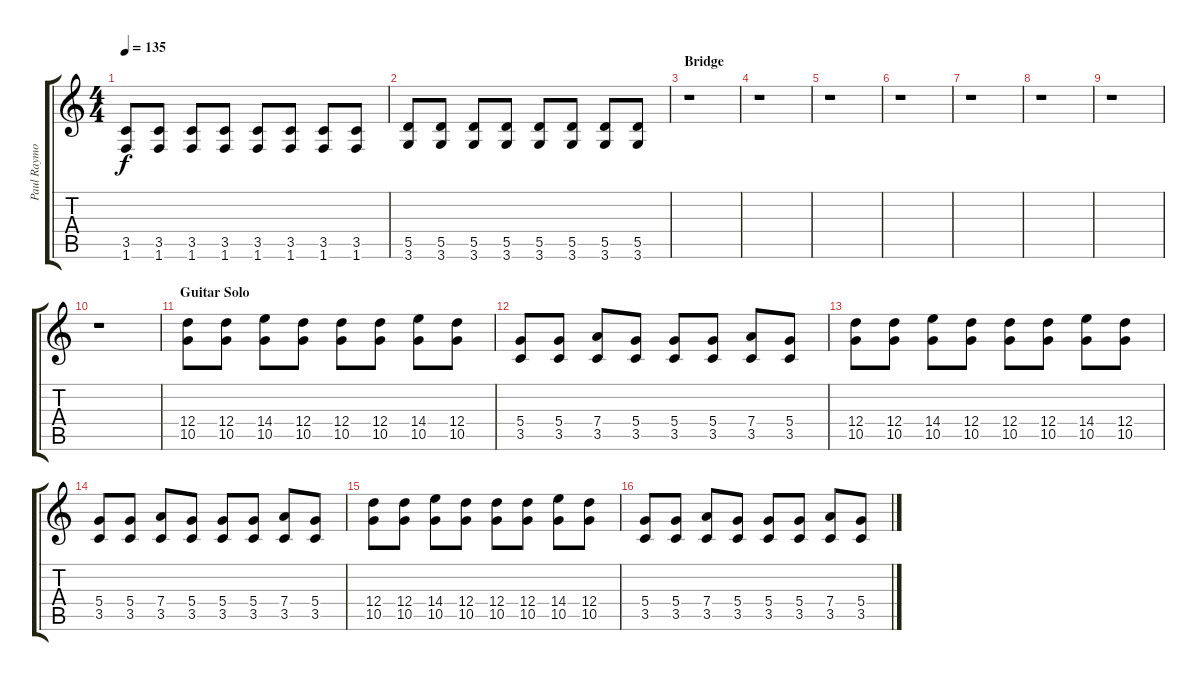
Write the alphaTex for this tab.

\track ("Paul Raymond" "Paul Raymo") {instrument overdrivenguitar}
\staff {score tabs}
\tuning (E4 B3 G3 D3 A2 E2) {hide}
\ts (4 4)
\tempo 135
\clef g2
\ks c
(3.5 1.6).8{dy f} (3.5 1.6).8 (3.5 1.6).8 (3.5 1.6).8 (3.5 1.6).8 (3.5 1.6).8 (3.5 1.6).8 (3.5 1.6).8 |
(5.5 3.6).8 (5.5 3.6).8 (5.5 3.6).8 (5.5 3.6).8 (5.5 3.6).8 (5.5 3.6).8 (5.5 3.6).8 (5.5 3.6).8 |
\section ("" "Bridge")
r.1 |
r.1 |
r.1 |
r.1 |
r.1 |
r.1 |
r.1 |
r.1 |
\section ("" "Guitar Solo")
(12.4 10.5).8 (12.4 10.5).8 (14.4 10.5).8 (12.4 10.5).8 (12.4 10.5).8 (12.4 10.5).8 (14.4 10.5).8 (12.4 10.5).8 |
(5.4 3.5).8 (5.4 3.5).8 (7.4 3.5).8 (5.4 3.5).8 (5.4 3.5).8 (5.4 3.5).8 (7.4 3.5).8 (5.4 3.5).8 |
(12.4 10.5).8 (12.4 10.5).8 (14.4 10.5).8 (12.4 10.5).8 (12.4 10.5).8 (12.4 10.5).8 (14.4 10.5).8 (12.4 10.5).8 |
(5.4 3.5).8 (5.4 3.5).8 (7.4 3.5).8 (5.4 3.5).8 (5.4 3.5).8 (5.4 3.5).8 (7.4 3.5).8 (5.4 3.5).8 |
(12.4 10.5).8 (12.4 10.5).8 (14.4 10.5).8 (12.4 10.5).8 (12.4 10.5).8 (12.4 10.5).8 (14.4 10.5).8 (12.4 10.5).8 |
(5.4 3.5).8 (5.4 3.5).8 (7.4 3.5).8 (5.4 3.5).8 (5.4 3.5).8 (5.4 3.5).8 (7.4 3.5).8 (5.4 3.5).8
